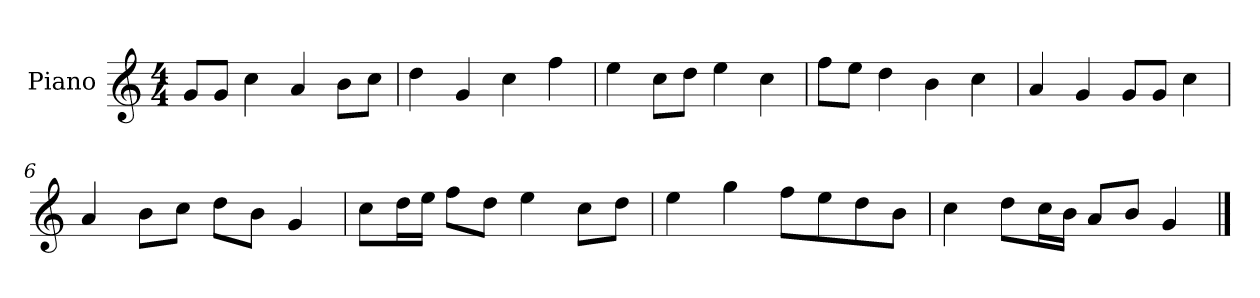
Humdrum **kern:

**kern
*part1
*staff1
*I"Piano
*I'P-no
*clefG2
*k[]
*M4/4
*MM90
=1
8g/L
8g/J
4cc\
4a/
8b\L
8cc\J
=2
4dd\
4g/
4cc\
4ff\
=3
4ee\
8cc\L
8dd\J
4ee\
4cc\
=4
8ff\L
8ee\J
4dd\
4b\
4cc\
=5
4a/
4g/
8g/L
8g/J
4cc\
=6
4a/
8b\L
8cc\J
8dd\L
8b\J
4g/
!!LO:LB:g=z
=7
8cc\L
16dd\L
16ee\JJ
8ff\L
8dd\J
4ee\
8cc\L
8dd\J
=8
4ee\
4gg\
8ff\L
8ee\
8dd\
8b\J
=9
4cc\
8dd\L
16cc\L
16b\JJ
8a/L
8b/J
4g/
==
*-
